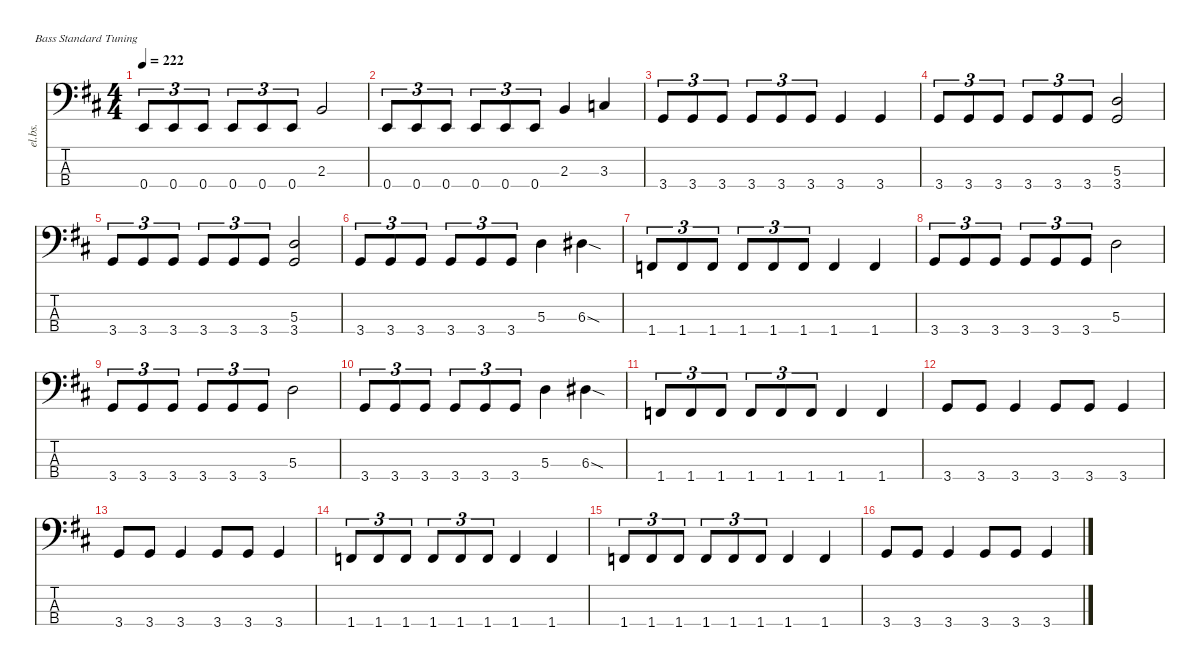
\defaultSystemsLayout 4
\hideDynamics
\bracketExtendMode nobrackets
\otherSystemsTrackNameOrientation horizontal
\track ("Jason Newsted" "el.bs.") {defaultSystemsLayout 8 instrument electricbasspick}
\staff {score tabs}
\tuning (G2 D2 A1 E1)
\ts (4 4)
\tempo 222
\clef f4
\ks bminor
0.4{acc forcenatural}.8{tu (3 2) dy f} 0.4{acc forcenatural}.8{tu (3 2)} 0.4{acc forcenatural}.8{tu (3 2)} 0.4{acc forcenatural}.8{tu (3 2)} 0.4{acc forcenatural}.8{tu (3 2)} 0.4{acc forcenatural}.8{tu (3 2)} 2.3{acc forcenatural}.2 |
0.4{acc forcenatural}.8{tu (3 2)} 0.4{acc forcenatural}.8{tu (3 2)} 0.4{acc forcenatural}.8{tu (3 2)} 0.4{acc forcenatural}.8{tu (3 2)} 0.4{acc forcenatural}.8{tu (3 2)} 0.4{acc forcenatural}.8{tu (3 2)} 2.3{acc forcenatural}.4 3.3{acc forcenatural}.4 |
3.4{acc forcenatural}.8{tu (3 2)} 3.4{acc forcenatural}.8{tu (3 2)} 3.4{acc forcenatural}.8{tu (3 2)} 3.4{acc forcenatural}.8{tu (3 2)} 3.4{acc forcenatural}.8{tu (3 2)} 3.4{acc forcenatural}.8{tu (3 2)} 3.4{acc forcenatural}.4 3.4{acc forcenatural}.4 |
3.4{acc forcenatural}.8{tu (3 2)} 3.4{acc forcenatural}.8{tu (3 2)} 3.4{acc forcenatural}.8{tu (3 2)} 3.4{acc forcenatural}.8{tu (3 2)} 3.4{acc forcenatural}.8{tu (3 2)} 3.4{acc forcenatural}.8{tu (3 2)} (5.3{acc forcenatural} 3.4{acc forcenatural}).2 |
3.4{acc forcenatural}.8{tu (3 2)} 3.4{acc forcenatural}.8{tu (3 2)} 3.4{acc forcenatural}.8{tu (3 2)} 3.4{acc forcenatural}.8{tu (3 2)} 3.4{acc forcenatural}.8{tu (3 2)} 3.4{acc forcenatural}.8{tu (3 2)} (5.3{acc forcenatural} 3.4{acc forcenatural}).2 |
3.4{acc forcenatural}.8{tu (3 2)} 3.4{acc forcenatural}.8{tu (3 2)} 3.4{acc forcenatural}.8{tu (3 2)} 3.4{acc forcenatural}.8{tu (3 2)} 3.4{acc forcenatural}.8{tu (3 2)} 3.4{acc forcenatural}.8{tu (3 2)} 5.3{acc forcenatural}.4 6.3{sod acc #}.4 |
1.4{acc forcenatural}.8{tu (3 2)} 1.4{acc forcenatural}.8{tu (3 2)} 1.4{acc forcenatural}.8{tu (3 2)} 1.4{acc forcenatural}.8{tu (3 2)} 1.4{acc forcenatural}.8{tu (3 2)} 1.4{acc forcenatural}.8{tu (3 2)} 1.4{acc forcenatural}.4 1.4{acc forcenatural}.4 |
3.4{acc forcenatural}.8{tu (3 2)} 3.4{acc forcenatural}.8{tu (3 2)} 3.4{acc forcenatural}.8{tu (3 2)} 3.4{acc forcenatural}.8{tu (3 2)} 3.4{acc forcenatural}.8{tu (3 2)} 3.4{acc forcenatural}.8{tu (3 2)} 5.3{acc forcenatural}.2 |
3.4{acc forcenatural}.8{tu (3 2)} 3.4{acc forcenatural}.8{tu (3 2)} 3.4{acc forcenatural}.8{tu (3 2)} 3.4{acc forcenatural}.8{tu (3 2)} 3.4{acc forcenatural}.8{tu (3 2)} 3.4{acc forcenatural}.8{tu (3 2)} 5.3{acc forcenatural}.2 |
3.4{acc forcenatural}.8{tu (3 2)} 3.4{acc forcenatural}.8{tu (3 2)} 3.4{acc forcenatural}.8{tu (3 2)} 3.4{acc forcenatural}.8{tu (3 2)} 3.4{acc forcenatural}.8{tu (3 2)} 3.4{acc forcenatural}.8{tu (3 2)} 5.3{acc forcenatural}.4 6.3{sod acc #}.4 |
1.4{acc forcenatural}.8{tu (3 2)} 1.4{acc forcenatural}.8{tu (3 2)} 1.4{acc forcenatural}.8{tu (3 2)} 1.4{acc forcenatural}.8{tu (3 2)} 1.4{acc forcenatural}.8{tu (3 2)} 1.4{acc forcenatural}.8{tu (3 2)} 1.4{acc forcenatural}.4 1.4{acc forcenatural}.4 |
3.4{acc forcenatural}.8 3.4{acc forcenatural}.8 3.4{acc forcenatural}.4 3.4{acc forcenatural}.8 3.4{acc forcenatural}.8 3.4{acc forcenatural}.4 |
3.4{acc forcenatural}.8 3.4{acc forcenatural}.8 3.4{acc forcenatural}.4 3.4{acc forcenatural}.8 3.4{acc forcenatural}.8 3.4{acc forcenatural}.4 |
1.4{acc forcenatural}.8{tu (3 2)} 1.4{acc forcenatural}.8{tu (3 2)} 1.4{acc forcenatural}.8{tu (3 2)} 1.4{acc forcenatural}.8{tu (3 2)} 1.4{acc forcenatural}.8{tu (3 2)} 1.4{acc forcenatural}.8{tu (3 2)} 1.4{acc forcenatural}.4 1.4{acc forcenatural}.4 |
1.4{acc forcenatural}.8{tu (3 2)} 1.4{acc forcenatural}.8{tu (3 2)} 1.4{acc forcenatural}.8{tu (3 2)} 1.4{acc forcenatural}.8{tu (3 2)} 1.4{acc forcenatural}.8{tu (3 2)} 1.4{acc forcenatural}.8{tu (3 2)} 1.4{acc forcenatural}.4 1.4{acc forcenatural}.4 |
3.4{acc forcenatural}.8 3.4{acc forcenatural}.8 3.4{acc forcenatural}.4 3.4{acc forcenatural}.8 3.4{acc forcenatural}.8 3.4{acc forcenatural}.4
